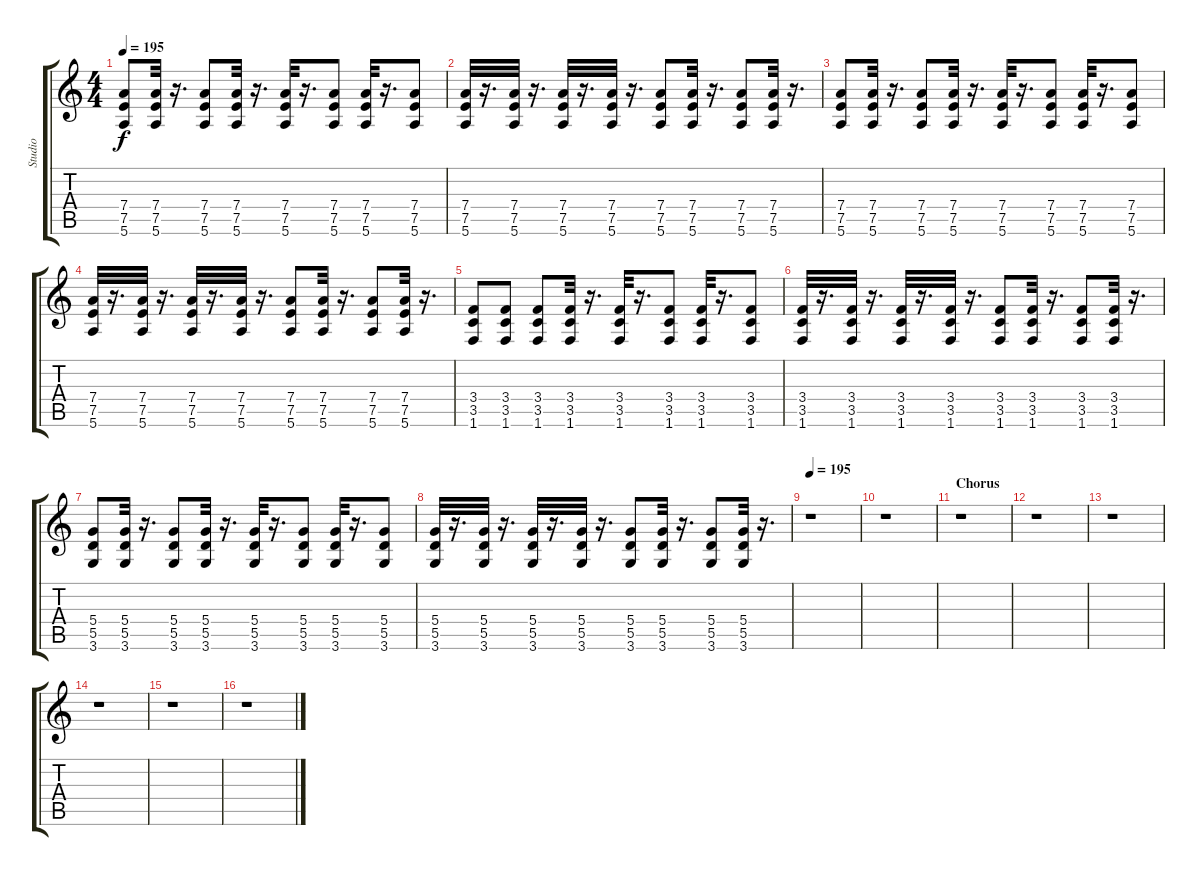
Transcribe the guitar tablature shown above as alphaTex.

\track ("Studio" "Studio") {instrument acousticguitarsteel}
\staff {score tabs}
\tuning (E4 B3 G3 D3 A2 E2) {hide}
\ts (4 4)
\tempo 195
\clef g2
\ks c
(7.4 7.5 5.6).8{dy f} (7.4 7.5 5.6).32 r.16{d} (7.4 7.5 5.6).8 (7.4 7.5 5.6).32 r.16{d} (7.4 7.5 5.6).32 r.16{d} (7.4 7.5 5.6).8 (7.4 7.5 5.6).32 r.16{d} (7.4 7.5 5.6).8 |
(7.4 7.5 5.6).32 r.16{d} (7.4 7.5 5.6).32 r.16{d} (7.4 7.5 5.6).32 r.16{d} (7.4 7.5 5.6).32 r.16{d} (7.4 7.5 5.6).8 (7.4 7.5 5.6).32 r.16{d} (7.4 7.5 5.6).8 (7.4 7.5 5.6).32 r.16{d} |
(7.4 7.5 5.6).8 (7.4 7.5 5.6).32 r.16{d} (7.4 7.5 5.6).8 (7.4 7.5 5.6).32 r.16{d} (7.4 7.5 5.6).32 r.16{d} (7.4 7.5 5.6).8 (7.4 7.5 5.6).32 r.16{d} (7.4 7.5 5.6).8 |
(7.4 7.5 5.6).32 r.16{d} (7.4 7.5 5.6).32 r.16{d} (7.4 7.5 5.6).32 r.16{d} (7.4 7.5 5.6).32 r.16{d} (7.4 7.5 5.6).8 (7.4 7.5 5.6).32 r.16{d} (7.4 7.5 5.6).8 (7.4 7.5 5.6).32 r.16{d} |
(3.4 3.5 1.6).8 (3.4 3.5 1.6).8 (3.4 3.5 1.6).8 (3.4 3.5 1.6).32 r.16{d} (3.4 3.5 1.6).32 r.16{d} (3.4 3.5 1.6).8 (3.4 3.5 1.6).32 r.16{d} (3.4 3.5 1.6).8 |
(3.4 3.5 1.6).32 r.16{d} (3.4 3.5 1.6).32 r.16{d} (3.4 3.5 1.6).32 r.16{d} (3.4 3.5 1.6).32 r.16{d} (3.4 3.5 1.6).8 (3.4 3.5 1.6).32 r.16{d} (3.4 3.5 1.6).8 (3.4 3.5 1.6).32 r.16{d} |
(5.4 5.5 3.6).8 (5.4 5.5 3.6).32 r.16{d} (5.4 5.5 3.6).8 (5.4 5.5 3.6).32 r.16{d} (5.4 5.5 3.6).32 r.16{d} (5.4 5.5 3.6).8 (5.4 5.5 3.6).32 r.16{d} (5.4 5.5 3.6).8 |
(5.4 5.5 3.6).32 r.16{d} (5.4 5.5 3.6).32 r.16{d} (5.4 5.5 3.6).32 r.16{d} (5.4 5.5 3.6).32 r.16{d} (5.4 5.5 3.6).8 (5.4 5.5 3.6).32 r.16{d} (5.4 5.5 3.6).8 (5.4 5.5 3.6).32 r.16{d} |
\tempo 195
r.1 |
r.1 |
\section ("" "Chorus")
r.1 |
r.1 |
r.1 |
r.1 |
r.1 |
r.1
